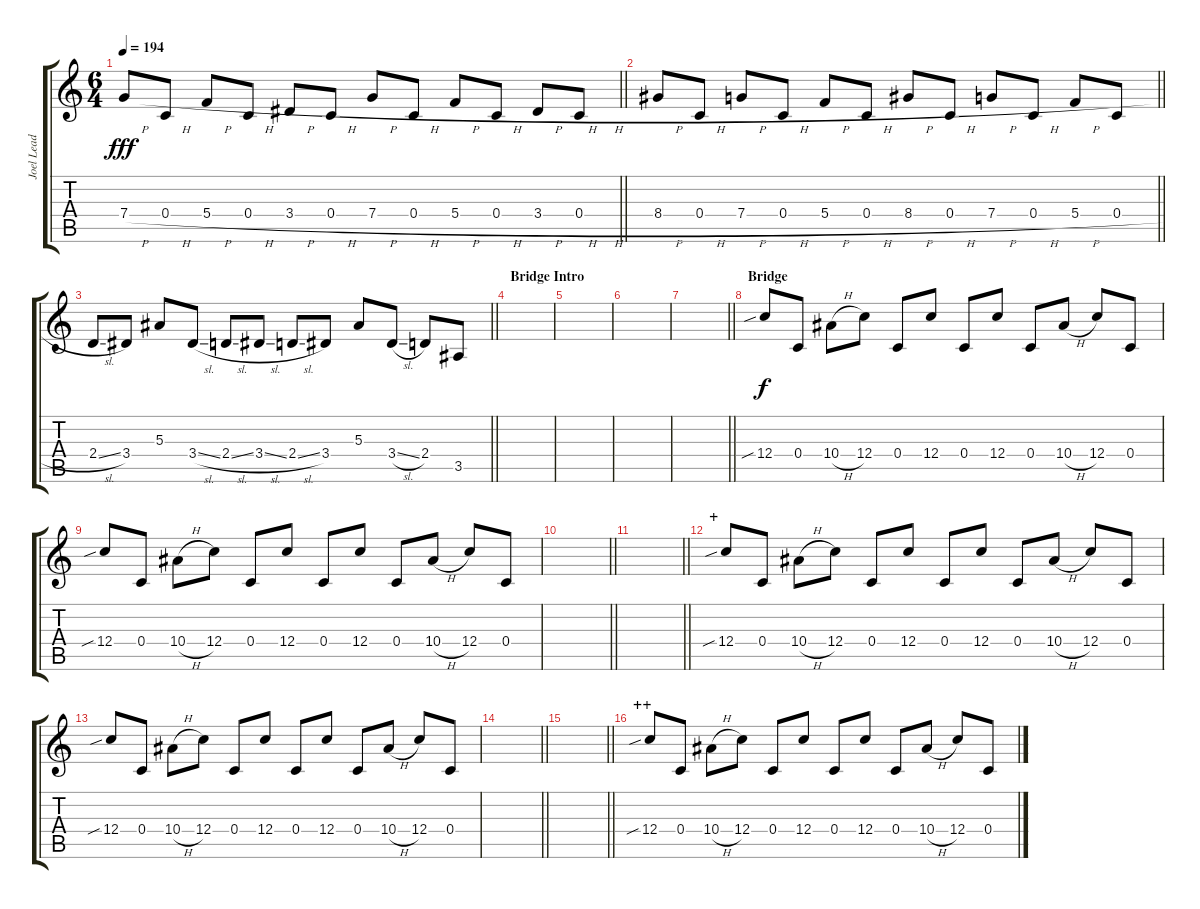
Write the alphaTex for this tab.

\track ("Joel Lead" "Joel Lead") {instrument distortionguitar}
\staff {score tabs}
\tuning (D4 A3 F3 C3 G2 C2) {hide}
\ts (6 4)
\tempo 194
\clef g2
\barLineRight lightlight
\ks c
7.4{h}.8{dy fff} 0.4{h}.8 5.4{h}.8 0.4{h}.8 3.4{h}.8 0.4{h}.8 7.4{h}.8 0.4{h}.8 5.4{h}.8 0.4{h}.8 3.4{h}.8 0.4{h}.8 |
\barLineRight lightlight
8.4{h}.8 0.4{h}.8 7.4{h}.8 0.4{h}.8 5.4{h}.8 0.4{h}.8 8.4{h}.8 0.4{h}.8 7.4{h}.8 0.4{h}.8 5.4{h}.8 0.4{h}.8 |
\barLineRight lightlight
2.4{sl}.8 3.4.8 5.3.8 3.4{sl}.8 2.4{sl}.8 3.4{sl}.8 2.4{sl}.8 3.4.8 5.3.8 3.4{sl}.8 2.4.8 3.5.8 |
\section ("" "Bridge Intro")
|
|
|
\barLineRight lightlight
|
\section ("" "Bridge")
12.4{sib}.8{dy f} 0.4.8 10.4{h}.8 12.4.8 0.4.8 12.4.8 0.4.8 12.4.8 0.4.8 10.4{h}.8 12.4.8 0.4.8 |
12.4{sib}.8 0.4.8 10.4{h}.8 12.4.8 0.4.8 12.4.8 0.4.8 12.4.8 0.4.8 10.4{h}.8 12.4.8 0.4.8 |
\barLineRight lightlight
|
\barLineRight lightlight
|
\section ("" "+")
12.4{sib}.8 0.4.8 10.4{h}.8 12.4.8 0.4.8 12.4.8 0.4.8 12.4.8 0.4.8 10.4{h}.8 12.4.8 0.4.8 |
12.4{sib}.8 0.4.8 10.4{h}.8 12.4.8 0.4.8 12.4.8 0.4.8 12.4.8 0.4.8 10.4{h}.8 12.4.8 0.4.8 |
\barLineRight lightlight
|
\barLineRight lightlight
|
\section ("" "++")
12.4{sib}.8 0.4.8 10.4{h}.8 12.4.8 0.4.8 12.4.8 0.4.8 12.4.8 0.4.8 10.4{h}.8 12.4.8 0.4.8
